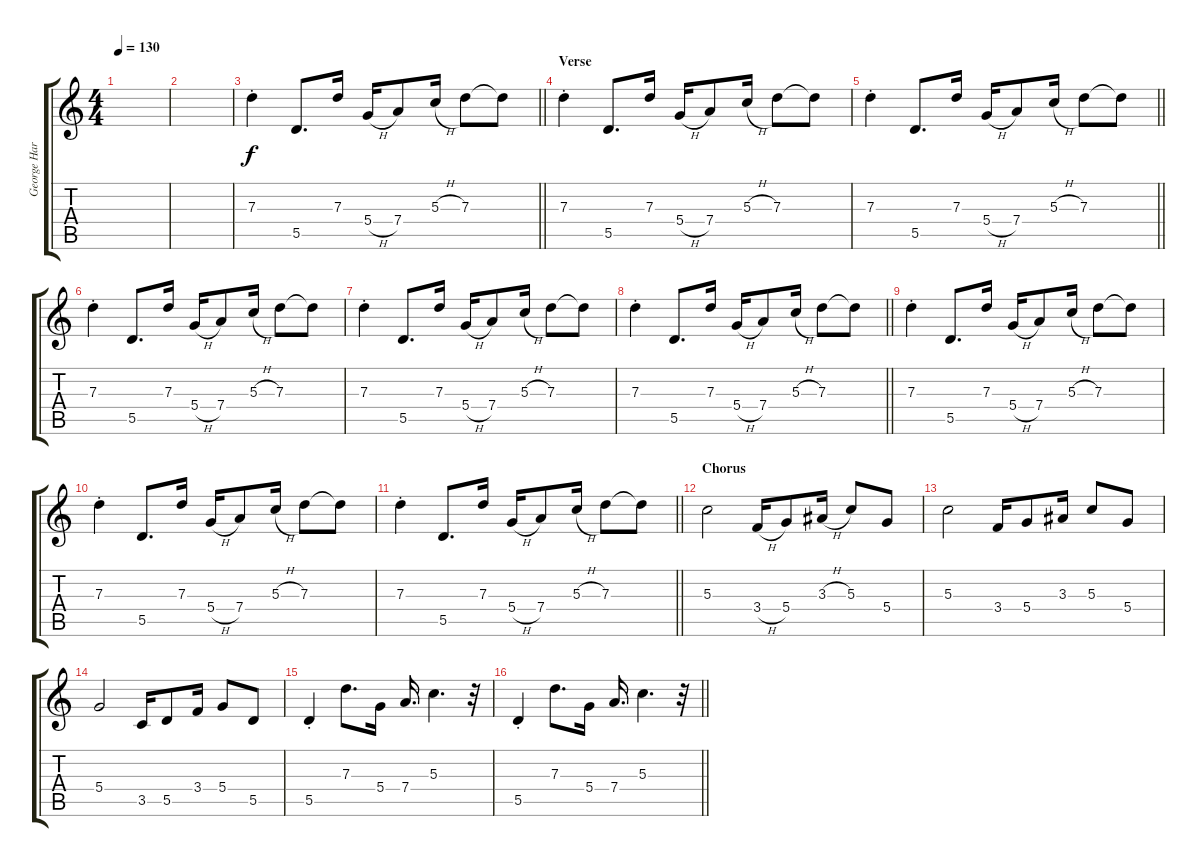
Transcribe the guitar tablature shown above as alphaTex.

\track ("George Harrison" "George Har") {instrument distortionguitar}
\staff {score tabs}
\tuning (E4 B3 G3 D3 A2 E2) {hide}
\ts (4 4)
\tempo 130
\clef g2
\ks c
|
|
\barLineRight lightlight
7.3{st}.4 5.5.8{d} 7.3.16 5.4{h}.16 7.4.8 5.3{h}.16 7.3.8 7.3{t}.8 |
\section ("" "Verse")
7.3{st}.4 5.5.8{d} 7.3.16 5.4{h}.16 7.4.8 5.3{h}.16 7.3.8 7.3{t}.8 |
\barLineRight lightlight
7.3{st}.4 5.5.8{d} 7.3.16 5.4{h}.16 7.4.8 5.3{h}.16 7.3.8 7.3{t}.8 |
7.3{st}.4 5.5.8{d} 7.3.16 5.4{h}.16 7.4.8 5.3{h}.16 7.3.8 7.3{t}.8 |
7.3{st}.4 5.5.8{d} 7.3.16 5.4{h}.16 7.4.8 5.3{h}.16 7.3.8 7.3{t}.8 |
\barLineRight lightlight
7.3{st}.4 5.5.8{d} 7.3.16 5.4{h}.16 7.4.8 5.3{h}.16 7.3.8 7.3{t}.8 |
7.3{st}.4 5.5.8{d} 7.3.16 5.4{h}.16 7.4.8 5.3{h}.16 7.3.8 7.3{t}.8 |
7.3{st}.4 5.5.8{d} 7.3.16 5.4{h}.16 7.4.8 5.3{h}.16 7.3.8 7.3{t}.8 |
\barLineRight lightlight
7.3{st}.4 5.5.8{d} 7.3.16 5.4{h}.16 7.4.8 5.3{h}.16 7.3.8 7.3{t}.8 |
\section ("" "Chorus")
5.3.2 3.4{h}.16 5.4.8 3.3{h}.16 5.3.8 5.4.8 |
5.3.2 3.4.16 5.4.8 3.3.16 5.3.8 5.4.8 |
5.4.2 3.5.16 5.5.8 3.4.16 5.4.8 5.5.8 |
5.5{st}.4 7.3.8{d} 5.4.16 7.4.16{d} 5.3.4{d} r.32 |
\barLineRight lightlight
5.5{st}.4 7.3.8{d} 5.4.16 7.4.16{d} 5.3.4{d} r.32
